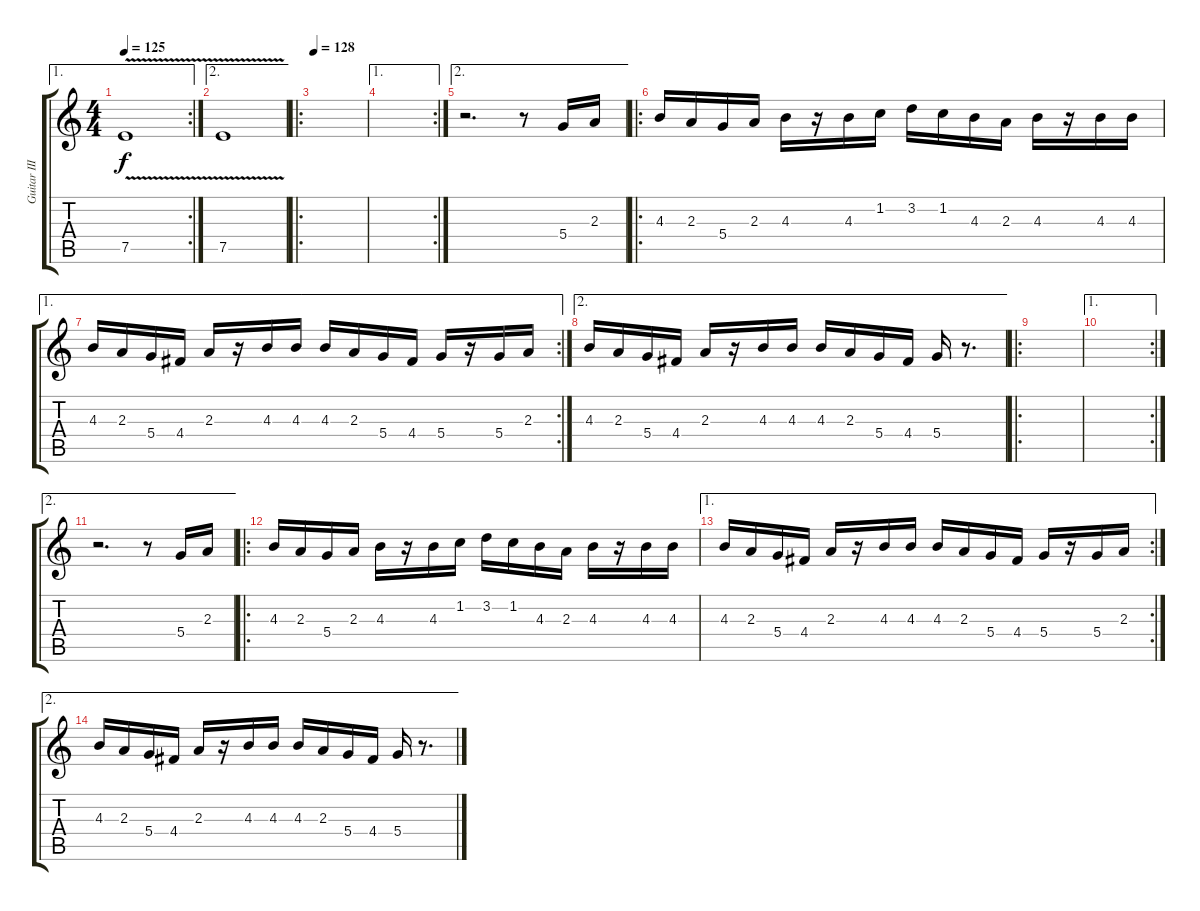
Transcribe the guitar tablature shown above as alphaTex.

\track ("Guitar III" "Guitar III") {instrument acousticguitarsteel}
\staff {score tabs}
\tuning (E4 B3 G3 D3 A2 E2) {hide}
\ae 1
\rc 2
\ts (4 4)
\tempo 125
\clef g2
\ks c
7.5{v}.1{dy f} |
\ae 2
7.5{v}.1 |
\ro
\tempo 128
|
\ae 1
\rc 2
|
\ae 2
r.2{d} r.8 5.4.16 2.3.16 |
\ro
4.3.16 2.3.16 5.4.16 2.3.16 4.3.16 r.16 4.3.16 1.2.16 3.2.16 1.2.16 4.3.16 2.3.16 4.3.16 r.16 4.3.16 4.3.16 |
\ae 1
\rc 2
4.3.16 2.3.16 5.4.16 4.4.16 2.3.16 r.16 4.3.16 4.3.16 4.3.16 2.3.16 5.4.16 4.4.16 5.4.16 r.16 5.4.16 2.3.16 |
\ae 2
4.3.16 2.3.16 5.4.16 4.4.16 2.3.16 r.16 4.3.16 4.3.16 4.3.16 2.3.16 5.4.16 4.4.16 5.4.16 r.8{d} |
\ro
|
\ae 1
\rc 2
|
\ae 2
r.2{d} r.8 5.4.16 2.3.16 |
\ro
4.3.16 2.3.16 5.4.16 2.3.16 4.3.16 r.16 4.3.16 1.2.16 3.2.16 1.2.16 4.3.16 2.3.16 4.3.16 r.16 4.3.16 4.3.16 |
\ae 1
\rc 2
4.3.16 2.3.16 5.4.16 4.4.16 2.3.16 r.16 4.3.16 4.3.16 4.3.16 2.3.16 5.4.16 4.4.16 5.4.16 r.16 5.4.16 2.3.16 |
\ae 2
4.3.16 2.3.16 5.4.16 4.4.16 2.3.16 r.16 4.3.16 4.3.16 4.3.16 2.3.16 5.4.16 4.4.16 5.4.16 r.8{d}
